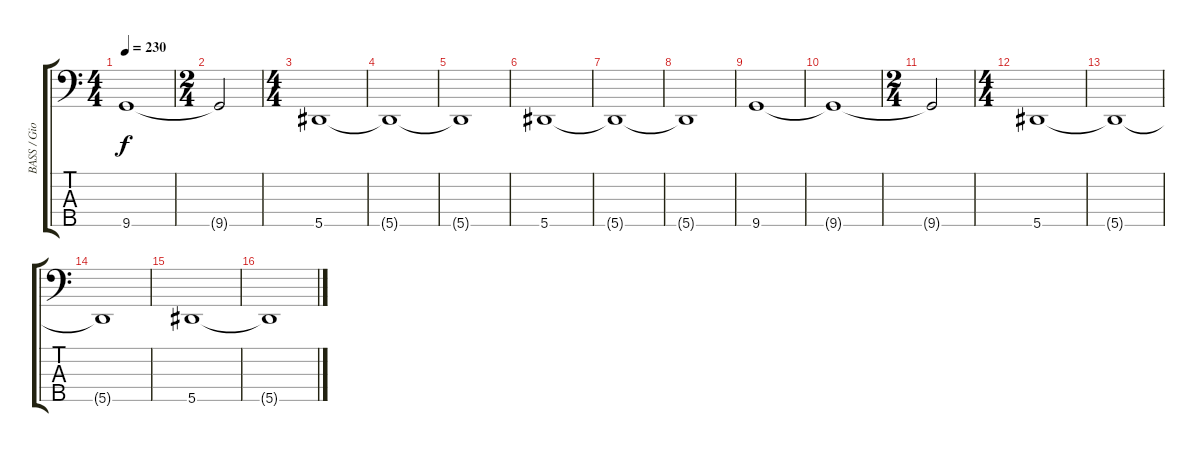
\track ("BASS / Gio" "BASS / Gio") {instrument electricbassfinger}
\staff {score tabs}
\tuning (Gb2 Db2 Ab1 Eb1 Bb0) {hide}
\ts (4 4)
\tempo 230
\clef f4
\ks c
9.5{t}.1{dy f} |
\ts (2 4)
9.5{t}.2 |
\ts (4 4)
5.5.1 |
5.5{t}.1 |
5.5{t}.1 |
5.5.1 |
5.5{t}.1 |
5.5{t}.1 |
9.5.1 |
9.5{t}.1 |
\ts (2 4)
9.5{t}.2 |
\ts (4 4)
5.5.1 |
5.5{t}.1 |
5.5{t}.1 |
5.5.1 |
5.5{t}.1
